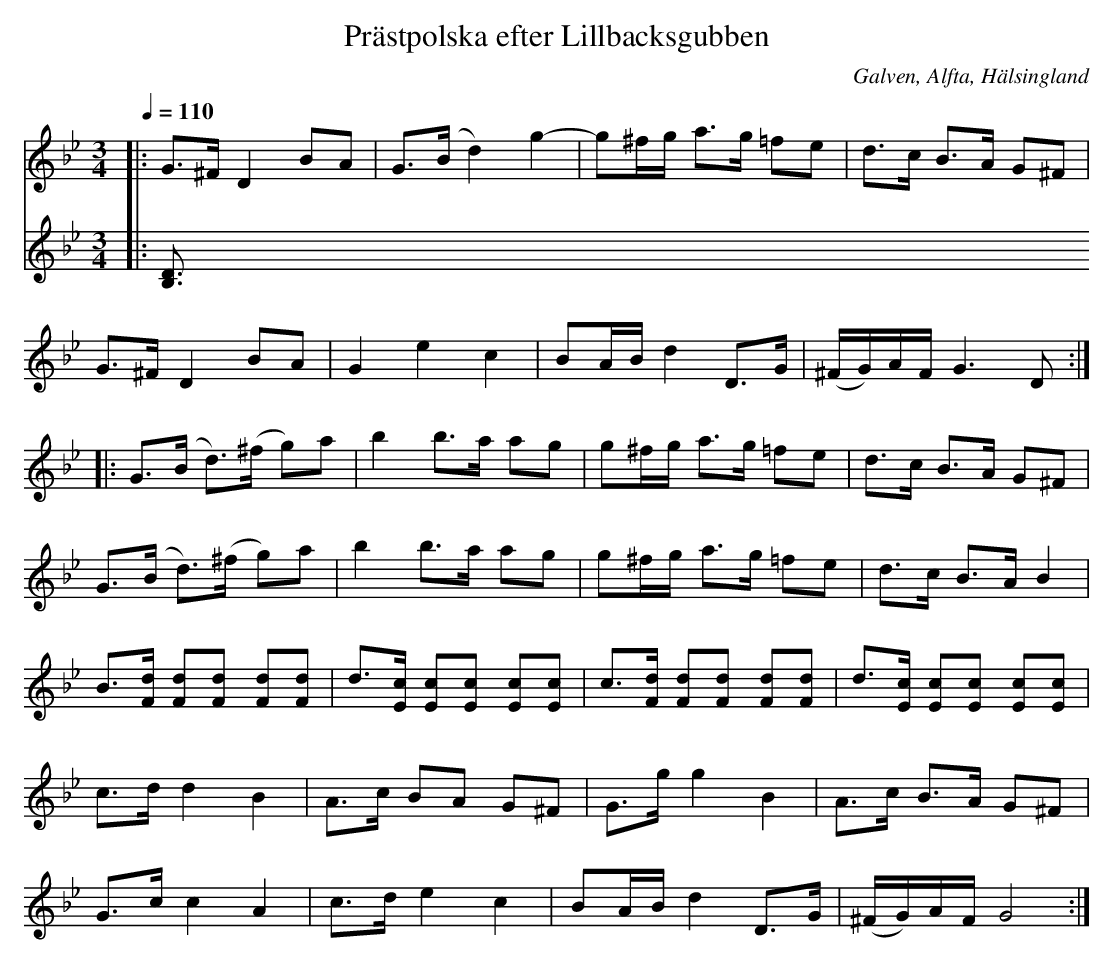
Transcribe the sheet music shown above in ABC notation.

X:1
T:Prästpolska efter Lillbacksgubben
O:Galven, Alfta, Hälsingland
M:3/4
L:1/8
Q:1/4=110
K:Gm
V:1
|:G>^F   D2       BA         | G>(B   d2)      g2-       | g^f/g/ a>g =fe | d>c         B>A G^F  |
G>^F   D2       BA         | G2     e2       c2           | BA/B/  d2 D>G  | (^F/G/)A/F/ G3 D  ::
G>(B   d>)(^f   g)a        | b2     b>a      ag         | g^f/g/ a>g =fe | d>c         B>A G^F  |
G>(B   d>)(^f   g)a        | b2     b>a      ag         | g^f/g/ a>g =fe | d>c         B>A B2   |
B>[Fd] [Fd][Fd] [Fd][Fd] | d>[Ec] [Ec][Ec] [Ec][Ec] | \
c>[Fd] [Fd][Fd] [Fd][Fd] | d>[Ec] [Ec][Ec] [Ec][Ec] |
c>d    d2       B2           | A>c    BA       G^F       | G>g    g2 B2     | A>c         B>A G^F  |
G>c    c2       A2           | c>d    e2       c2        | BA/B/  d2 D>G   | (^F/G/)A/F/ G4      :|
V:2
|:[DB,]3/2
